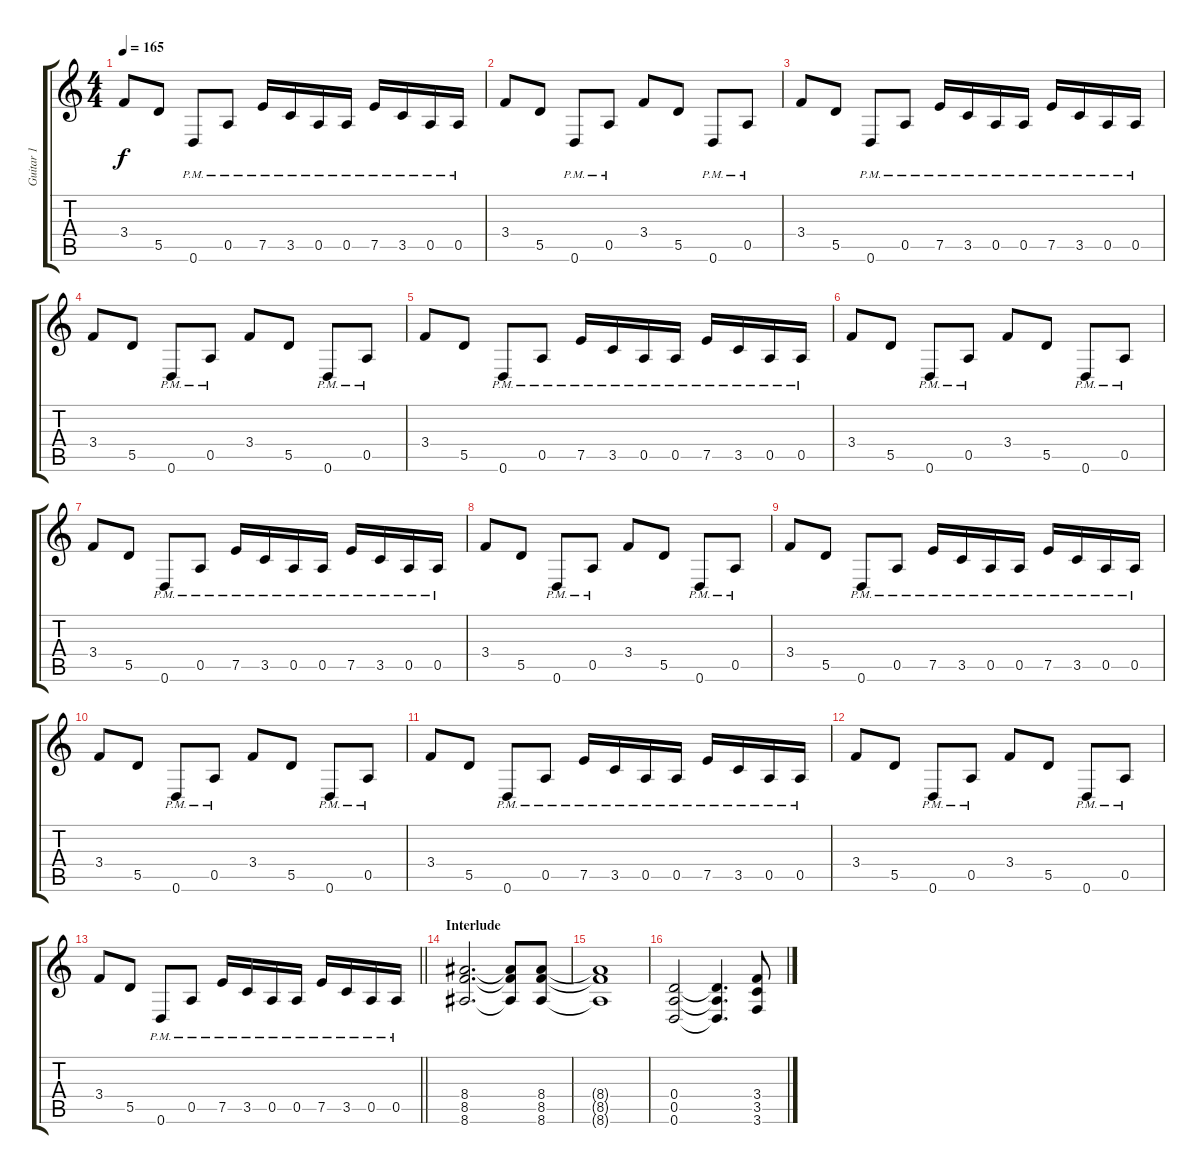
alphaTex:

\track ("Guitar 1" "Guitar 1") {instrument distortionguitar}
\staff {score tabs}
\tuning (E4 B3 G3 D3 A2 D2) {hide}
\ts (4 4)
\tempo 165
\clef g2
\ks c
3.4.8{dy f} 5.5.8 0.6{pm}.8 0.5{pm}.8 7.5{pm}.16 3.5{pm}.16 0.5{pm}.16 0.5{pm}.16 7.5{pm}.16 3.5{pm}.16 0.5{pm}.16 0.5{pm}.16 |
3.4.8 5.5.8 0.6{pm}.8 0.5{pm}.8 3.4.8 5.5.8 0.6{pm}.8 0.5{pm}.8 |
3.4.8 5.5.8 0.6{pm}.8 0.5{pm}.8 7.5{pm}.16 3.5{pm}.16 0.5{pm}.16 0.5{pm}.16 7.5{pm}.16 3.5{pm}.16 0.5{pm}.16 0.5{pm}.16 |
3.4.8 5.5.8 0.6{pm}.8 0.5{pm}.8 3.4.8 5.5.8 0.6{pm}.8 0.5{pm}.8 |
3.4.8 5.5.8 0.6{pm}.8 0.5{pm}.8 7.5{pm}.16 3.5{pm}.16 0.5{pm}.16 0.5{pm}.16 7.5{pm}.16 3.5{pm}.16 0.5{pm}.16 0.5{pm}.16 |
3.4.8{volume 12 balance 3} 5.5.8 0.6{pm}.8 0.5{pm}.8 3.4.8 5.5.8 0.6{pm}.8 0.5{pm}.8 |
3.4.8 5.5.8 0.6{pm}.8 0.5{pm}.8 7.5{pm}.16 3.5{pm}.16 0.5{pm}.16 0.5{pm}.16 7.5{pm}.16 3.5{pm}.16 0.5{pm}.16 0.5{pm}.16 |
3.4.8 5.5.8 0.6{pm}.8 0.5{pm}.8 3.4.8 5.5.8 0.6{pm}.8 0.5{pm}.8 |
3.4.8 5.5.8 0.6{pm}.8 0.5{pm}.8 7.5{pm}.16 3.5{pm}.16 0.5{pm}.16 0.5{pm}.16 7.5{pm}.16 3.5{pm}.16 0.5{pm}.16 0.5{pm}.16 |
3.4.8 5.5.8 0.6{pm}.8 0.5{pm}.8 3.4.8 5.5.8 0.6{pm}.8 0.5{pm}.8 |
3.4.8 5.5.8 0.6{pm}.8 0.5{pm}.8 7.5{pm}.16 3.5{pm}.16 0.5{pm}.16 0.5{pm}.16 7.5{pm}.16 3.5{pm}.16 0.5{pm}.16 0.5{pm}.16 |
3.4.8 5.5.8 0.6{pm}.8 0.5{pm}.8 3.4.8 5.5.8 0.6{pm}.8 0.5{pm}.8 |
\barLineRight lightlight
3.4.8 5.5.8 0.6{pm}.8 0.5{pm}.8 7.5{pm}.16 3.5{pm}.16 0.5{pm}.16 0.5{pm}.16 7.5{pm}.16 3.5{pm}.16 0.5{pm}.16 0.5{pm}.16 |
\section ("" "Interlude")
(8.4 8.5 8.6).2{d volume 9 balance 8} (8.4{t} 8.5{t} 8.6{t}).8 (8.4 8.5 8.6).8 |
(8.4{t} 8.5{t} 8.6{t}).1 |
(0.4 0.5 0.6).2 (0.4{t} 0.5{t} 0.6{t}).4{d} (3.4 3.5 3.6).8
